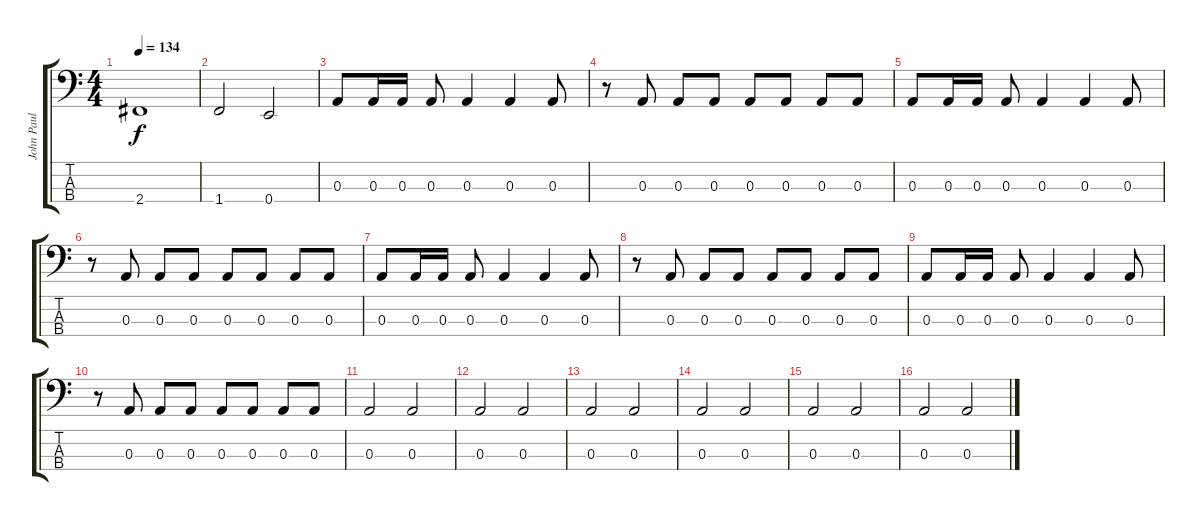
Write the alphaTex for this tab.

\track ("John Paul Jones - Bass Guitar" "John Paul ") {instrument electricbassfinger}
\staff {score tabs}
\tuning (G2 D2 A1 E1) {hide}
\ts (4 4)
\tempo 134
\clef f4
\ks c
2.4.1{dy f} |
1.4.2 0.4.2 |
0.3.8 0.3.16 0.3.16 0.3.8 0.3.4 0.3.4 0.3.8 |
r.8 0.3.8 0.3.8 0.3.8 0.3.8 0.3.8 0.3.8 0.3.8 |
0.3.8 0.3.16 0.3.16 0.3.8 0.3.4 0.3.4 0.3.8 |
r.8 0.3.8 0.3.8 0.3.8 0.3.8 0.3.8 0.3.8 0.3.8 |
0.3.8 0.3.16 0.3.16 0.3.8 0.3.4 0.3.4 0.3.8 |
r.8 0.3.8 0.3.8 0.3.8 0.3.8 0.3.8 0.3.8 0.3.8 |
0.3.8 0.3.16 0.3.16 0.3.8 0.3.4 0.3.4 0.3.8 |
r.8 0.3.8 0.3.8 0.3.8 0.3.8 0.3.8 0.3.8 0.3.8 |
0.3.2 0.3.2 |
0.3.2 0.3.2 |
0.3.2 0.3.2 |
0.3.2 0.3.2 |
0.3.2 0.3.2 |
0.3.2 0.3.2
